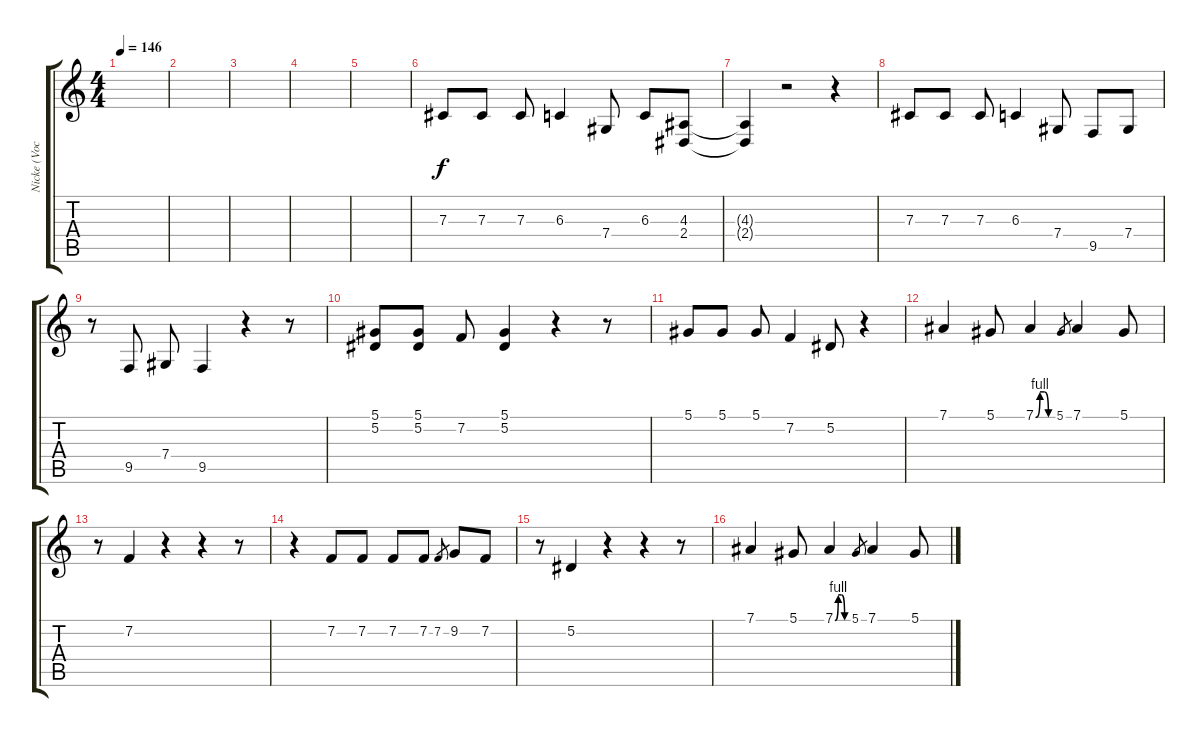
\track ("Nicke (Vocal)" "Nicke (Voc") {instrument lead5charang}
\staff {score tabs}
\tuning (Eb4 Bb3 Gb3 Db3 Ab2 Eb2) {hide}
\ts (4 4)
\tempo 146
\clef g2
\ks c
|
|
|
|
|
7.3.8 7.3.8 7.3.8 6.3.4 7.4.8 6.3.8 (4.3 2.4).8 |
(4.3{t} 2.4{t}).4 r.2 r.4 |
7.3.8 7.3.8 7.3.8 6.3.4 7.4.8 9.5.8 7.4.8 |
r.8 9.5.8 7.4.8 9.5.4 r.4 r.8 |
(5.1 5.2).8 (5.1 5.2).8 7.2.8 (5.1 5.2).4 r.4 r.8 |
5.1.8 5.1.8 5.1.8 7.2.4 5.2.8 r.4 |
7.1.4 5.1.8 7.1{be (custom 0 0 15 4 30 4 45 0 60 0)}.4 5.1.8{gr} 7.1.4 5.1.8 |
r.8 7.2.4 r.4 r.4 r.8 |
r.4 7.2.8 7.2.8 7.2.8 7.2.8 7.2.8{gr} 9.2.8 7.2.8 |
r.8 5.2.4 r.4 r.4 r.8 |
7.1.4 5.1.8 7.1{be (custom 0 0 15 4 30 4 45 0 60 0)}.4 5.1.8{gr} 7.1.4 5.1.8
